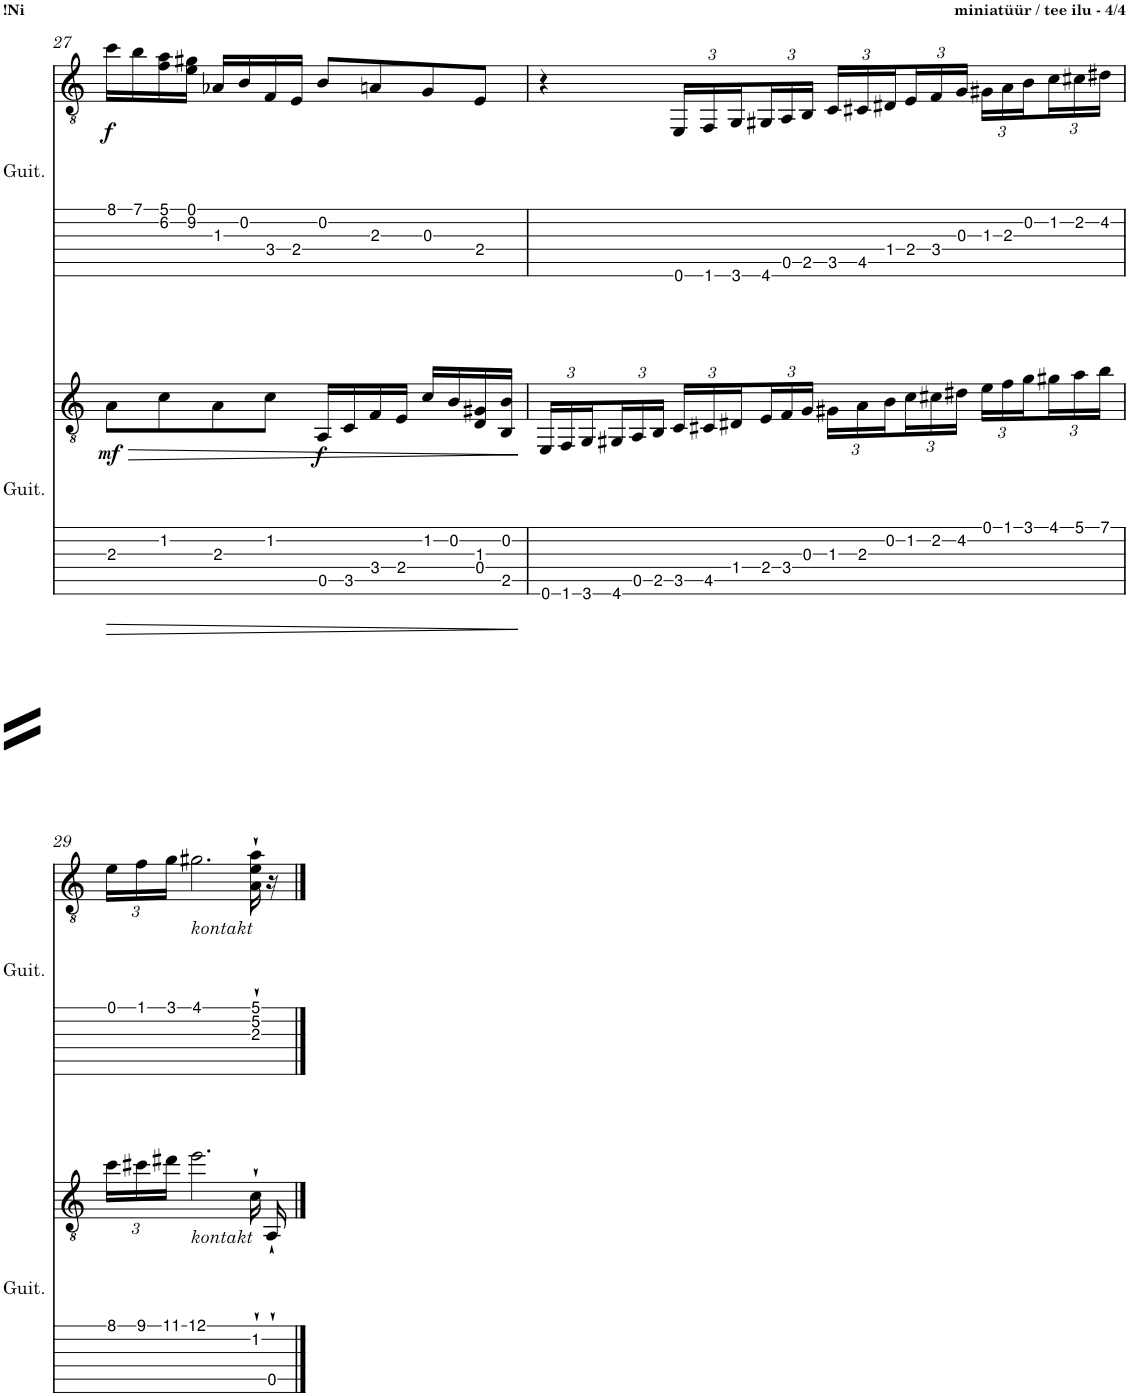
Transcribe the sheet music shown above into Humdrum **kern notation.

**kern	**kern	**dynam	**kern	**kern	**dynam
*part2	*part2	*part2	*part1	*part1	*part1
*staff4	*staff3	*staff3/4	*staff2	*staff1	*staff1/2
*I"Guit.	*	*	*I"Guit.	*	*
*I'Guit.	*	*	*I'Guit.	*	*
!!LO:PB:g=z
*	*clefGv2	*	*	*clefGv2	*
*k[]	*k[]	*	*k[]	*k[]	*
*M4/4	*M4/4	*	*M4/4	*M4/4	*
=27	=27	=27	=27	=27	=27
!	!	!LO:HP:b	!	!	!
!	!	!LO:DY:n=1:b	!	!	!LO:DY:b
8AL	8A\L	> mf	16ccLL	16cc\LL	f
.	.	.	16bJ	16b\	.
8cJ	8c\	.	16f\ 16a\L	16f\ 16a\	.
.	.	.	16g#\ 16e\JJ	16e\ 16g#X\JJ	.
8AL	8A\	.	16A-XLL	16A-X/LL	.
.	.	.	16BJ	16B/	.
8cJ	8c\J	.	16FL	16F/	.
.	.	.	16EJJ	16E/JJ	.
!	!	!LO:DY:n=2:b	!	!	!
16AALL	16AA/LL	f	8BL	8B/L	.
16CJ	16C/	.	.	.	.
16FL	16F/	.	8AJ	8An/	.
16EJJ	16E/JJ	.	.	.	.
16cLL	16c/LL	.	8GL	8G/	.
16BJ	16B/	.	.	.	.
16D\ 16G#\L	16D/ 16G#X/	.	8EJ	8E/J	.
16BB\ 16B\JJ	16BB/ 16B/JJ	.	.	.	.
.	.	]	.	.	.
=28	=28	=28	=28	=28	=28
*Xbrackettup	*Xbrackettup	*	*	*	*
24EELL	24EE/LL	.	4r	4r	.
24FF	24FF/	.	.	.	.
24GGJ	24GG/	.	.	.	.
24GG#L	24GG#X/	.	.	.	.
24AA	24AA/	.	.	.	.
24BBJJ	24BB/JJ	.	.	.	.
*	*	*	*Xbrackettup	*Xbrackettup	*
24CLL	24C/LL	.	24EELL	24EE/LL	.
24C#	24C#X/	.	24FF	24FF/	.
24D#J	24D#X/	.	24GGJ	24GG/	.
24EL	24E/	.	24GG#XL	24GG#X/	.
24F	24F/	.	24AA	24AA/	.
24GJJ	24G/JJ	.	24BBJJ	24BB/JJ	.
24G#XLL	24G#X\LL	.	24CLL	24C/LL	.
24A	24A\	.	24C#X	24C#X/	.
24BJ	24B\	.	24D#XJ	24D#X/	.
24cL	24c\	.	24EL	24E/	.
24c#X	24c#X\	.	24F	24F/	.
24d#XJJ	24d#X\JJ	.	24GJJ	24G/JJ	.
24eLL	24e\LL	.	24G#XLL	24G#X\LL	.
24f	24f\	.	24A	24A\	.
24gJ	24g\	.	24BJ	24B\	.
24g#XL	24g#X\	.	24cL	24c\	.
24a	24a\	.	24c#X	24c#X\	.
24bJJ	24b\JJ	.	24d#XJJ	24d#X\JJ	.
!!LO:LB:g=z
=29	=29	=29	=29	=29	=29
24ccLL	24cc\LL	.	24eLL	24e\LL	.
24cc#X	24cc#X\	.	24f	24f\	.
24dd#XJJ	24dd#X\JJ	.	24gJJ	24g\JJ	.
!	!	!	!	!LO:TX:b:i:t=kontakt	!
!	!LO:TX:b:i:t=kontakt	!	!	!	!
2.ee	2.ee\	.	2.g#	2.g#X\	.
16c`LL	16c`\	.	16A` 16e` 16a`	16A\` 16e\` 16a\`	.
16AA`JJ	16AA`/	.	16r	16r	.
==	==	==	==	==	==
*-	*-	*-	*-	*-	*-
